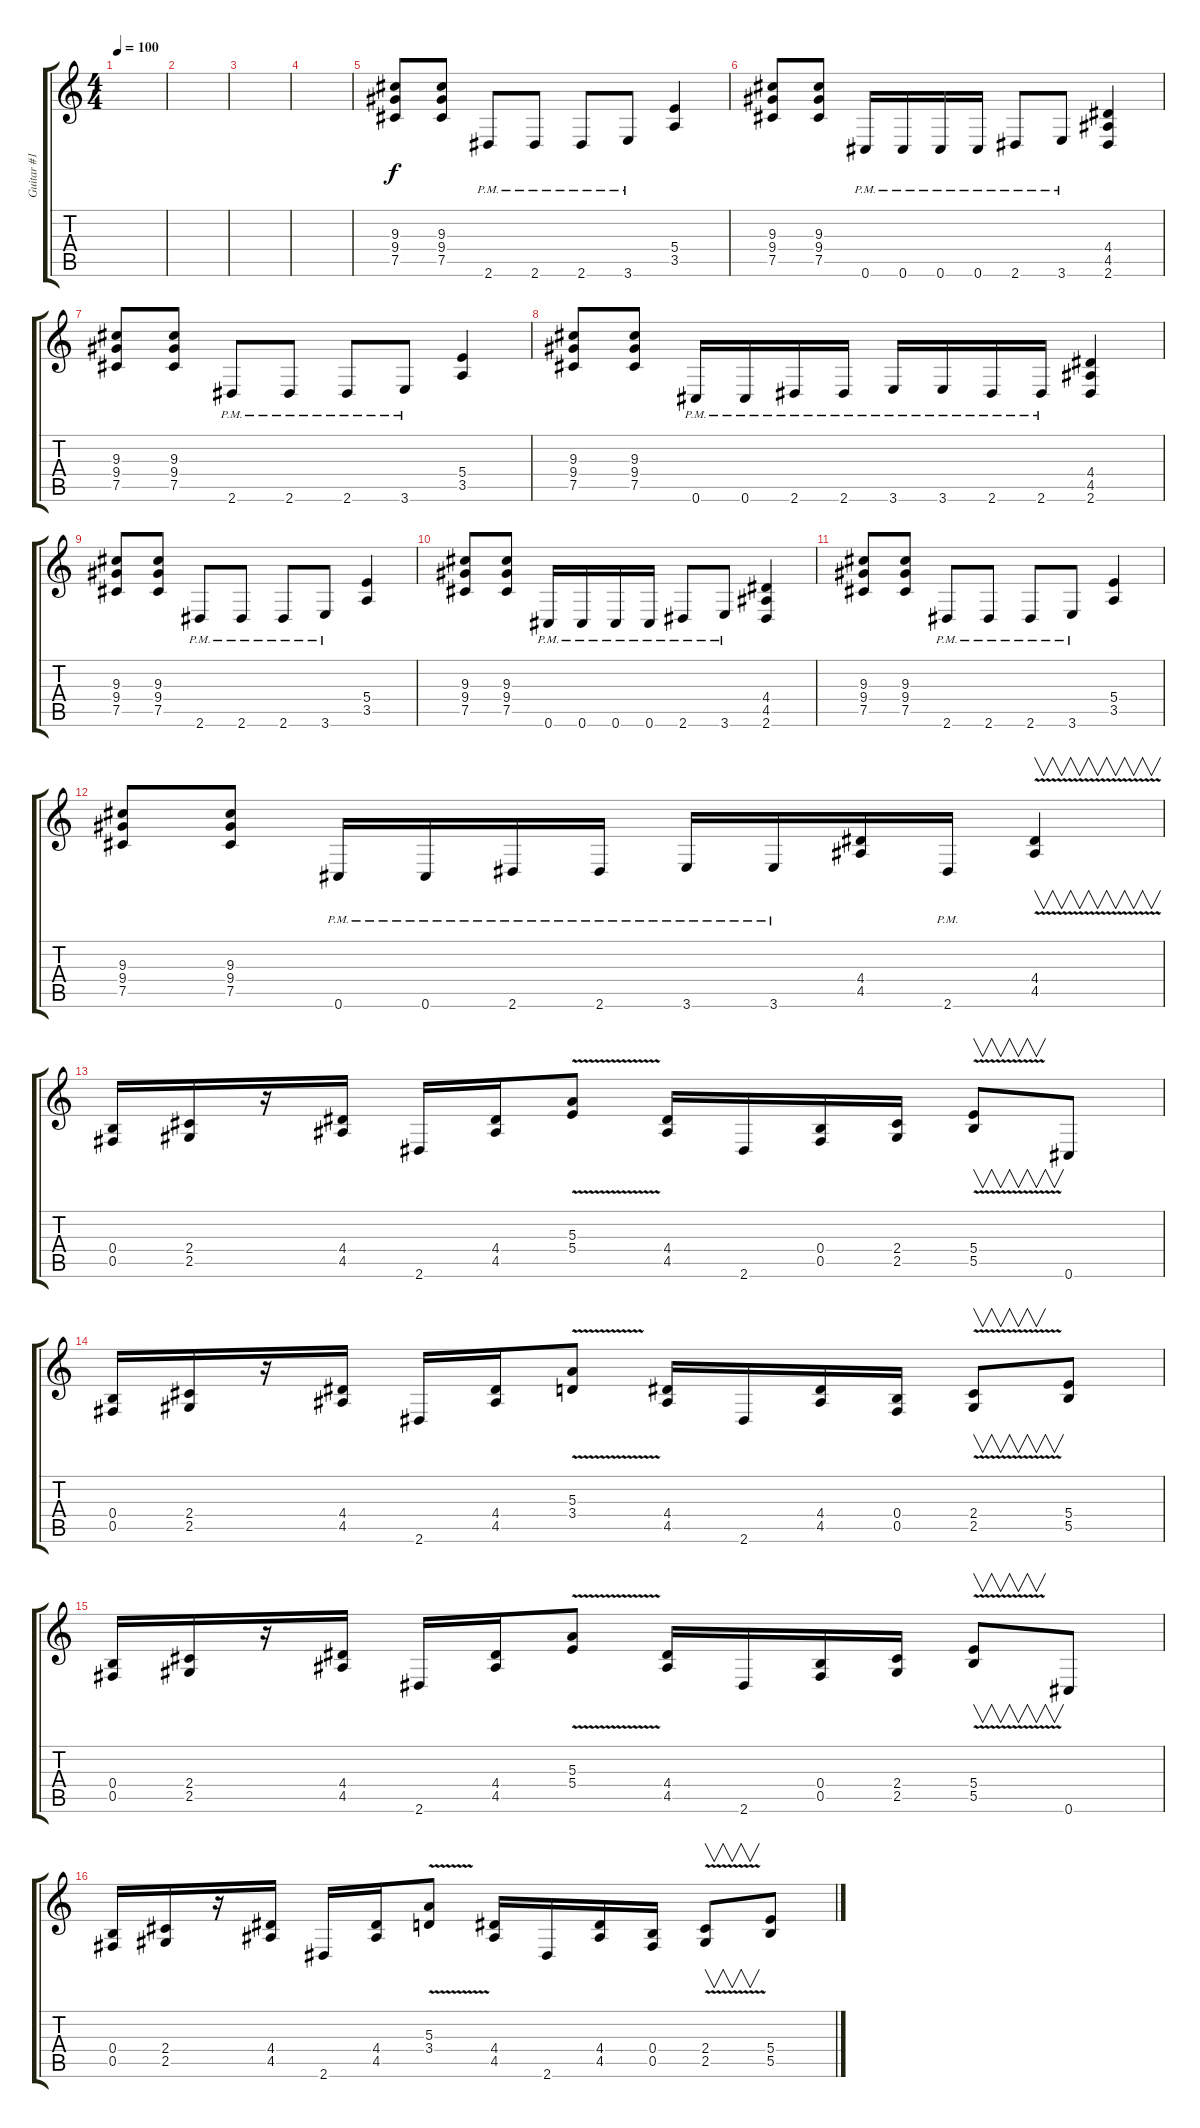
\track ("Guitar #1" "Guitar #1") {instrument distortionguitar}
\staff {score tabs}
\tuning (Db4 Ab3 E3 B2 Gb2 Db2) {hide}
\ts (4 4)
\tempo 100
\clef g2
\ks c
|
|
|
|
(9.3 9.4 7.5).8 (9.3 9.4 7.5).8 2.6{pm}.8 2.6{pm}.8 2.6{pm}.8 3.6{pm}.8 (5.4 3.5).4 |
(9.3 9.4 7.5).8 (9.3 9.4 7.5).8 0.6{pm}.16 0.6{pm}.16 0.6{pm}.16 0.6{pm}.16 2.6{pm}.8 3.6{pm}.8 (4.4 4.5 2.6).4 |
(9.3 9.4 7.5).8 (9.3 9.4 7.5).8 2.6{pm}.8 2.6{pm}.8 2.6{pm}.8 3.6{pm}.8 (5.4 3.5).4 |
(9.3 9.4 7.5).8 (9.3 9.4 7.5).8 0.6{pm}.16 0.6{pm}.16 2.6{pm}.16 2.6{pm}.16 3.6{pm}.16 3.6{pm}.16 2.6{pm}.16 2.6{pm}.16 (4.4 4.5 2.6).4 |
(9.3 9.4 7.5).8 (9.3 9.4 7.5).8 2.6{pm}.8 2.6{pm}.8 2.6{pm}.8 3.6{pm}.8 (5.4 3.5).4 |
(9.3 9.4 7.5).8 (9.3 9.4 7.5).8 0.6{pm}.16 0.6{pm}.16 0.6{pm}.16 0.6{pm}.16 2.6{pm}.8 3.6{pm}.8 (4.4 4.5 2.6).4 |
(9.3 9.4 7.5).8 (9.3 9.4 7.5).8 2.6{pm}.8 2.6{pm}.8 2.6{pm}.8 3.6{pm}.8 (5.4 3.5).4 |
(9.3 9.4 7.5).8 (9.3 9.4 7.5).8 0.6{pm}.16 0.6{pm}.16 2.6{pm}.16 2.6{pm}.16 3.6{pm}.16 3.6{pm}.16 (4.4 4.5).16 2.6{pm}.16 (4.4 4.5{v}).4{v} |
(0.4 0.5).16 (2.4 2.5).16 r.16 (4.4 4.5).16 2.6.16 (4.4 4.5).16 (5.3 5.4{v}).8 (4.4 4.5).16 2.6.16 (0.4 0.5).16 (2.4 2.5).16 (5.4{v} 5.5).8{v} 0.6.8 |
(0.4 0.5).16 (2.4 2.5).16 r.16 (4.4 4.5).16 2.6.16 (4.4 4.5).16 (5.3 3.4{v}).8 (4.4 4.5).16 2.6.16 (4.4 4.5).16 (0.4 0.5).16 (2.4{v} 2.5).8{v} (5.4 5.5).8 |
(0.4 0.5).16 (2.4 2.5).16 r.16 (4.4 4.5).16 2.6.16 (4.4 4.5).16 (5.3 5.4{v}).8 (4.4 4.5).16 2.6.16 (0.4 0.5).16 (2.4 2.5).16 (5.4{v} 5.5).8{v} 0.6.8 |
(0.4 0.5).16 (2.4 2.5).16 r.16 (4.4 4.5).16 2.6.16 (4.4 4.5).16 (5.3 3.4{v}).8 (4.4 4.5).16 2.6.16 (4.4 4.5).16 (0.4 0.5).16 (2.4{v} 2.5).8{v} (5.4 5.5).8
